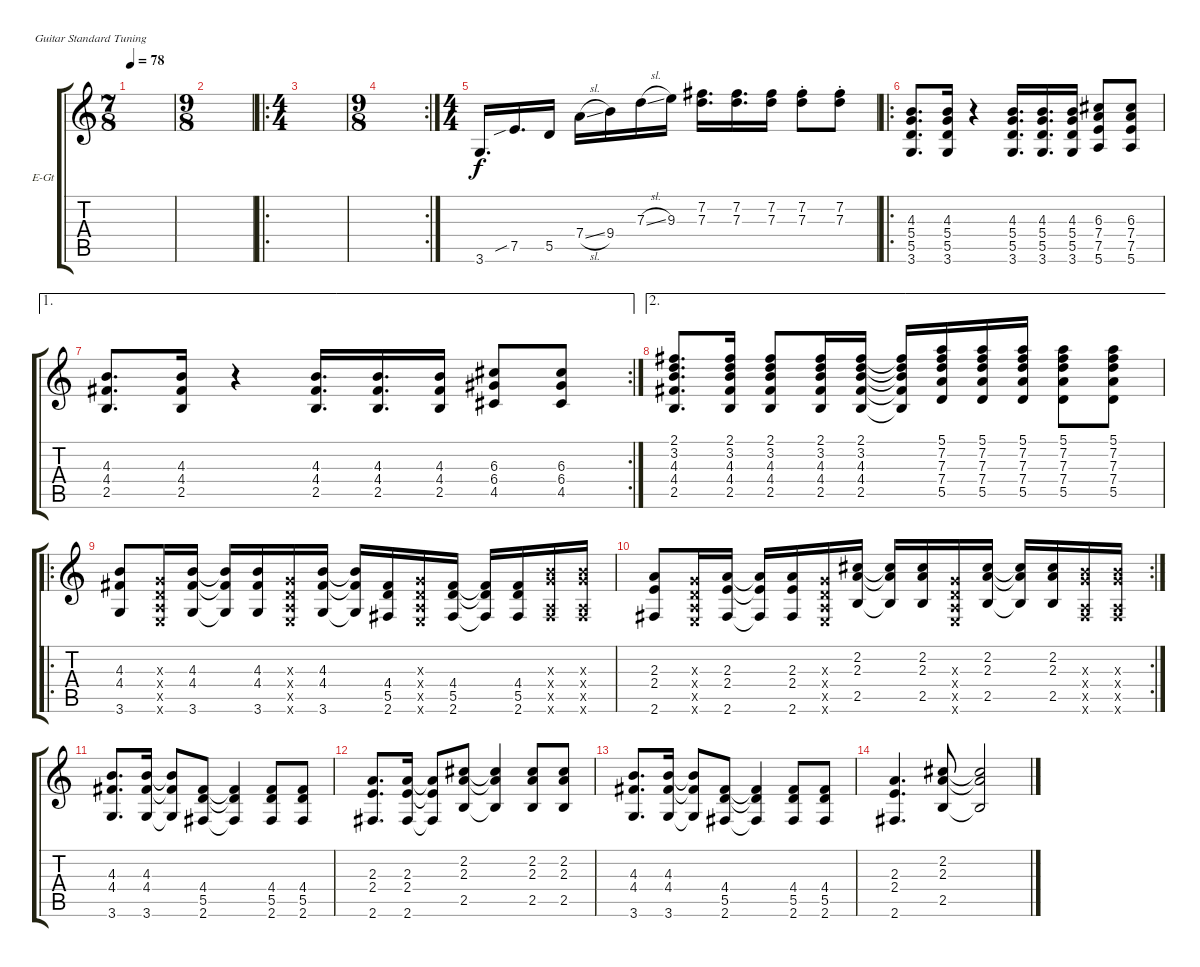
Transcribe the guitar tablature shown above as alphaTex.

\defaultSystemsLayout 4
\bracketExtendMode groupsimilarinstruments
\firstSystemTrackNameOrientation horizontal
\otherSystemsTrackNameOrientation horizontal
\chordDiagramsInScore
\track ("Electric Guitar 2 OD" "E-Gt") {instrument overdrivenguitar}
\staff {score tabs}
\tuning (E4 B3 G3 D3 A2 E2)
\ts (7 8)
\tempo 78
\clef g2
\scale
0.39527
\ks c
|
\ts (9 8)
\scale
0.39527 |
\ro
\ts (4 4)
\scale
0.349593 |
\rc 2
\ts (9 8)
\scale
0.333333 |
\ts (4 4)
\scale
0.317073 3.6.16{d} 7.5{sib}.16{d} 5.5.16 7.4{sl}.16 9.4.16 7.3{sl}.16 9.3.16 (7.3 7.2).16{d} (7.3 7.2).16{d} (7.3 7.2).16 (7.3{st} 7.2).8 (7.3{st} 7.2).8 |
\ro
\scale
0.362745 (3.6 5.5 5.4 4.3).8{d} (3.6 5.5 5.4 4.3).16 r.4 (3.6 5.5 5.4 4.3).16{d} (5.5 4.3 5.4 3.6).16{d} (5.5 4.3 5.4 3.6).16 (5.6 7.5 7.4 6.3).8 (5.6 7.5 7.4 6.3).8 |
\ae 1
\rc 2
\scale
0.333333 (2.5 4.4 4.3).8{d} (4.4 2.5 4.3).16 r.4 (2.5 4.4 4.3).16{d} (2.5 4.4 4.3).16{d} (2.5 4.4 4.3).16 (4.5 6.4 6.3).8 (4.5 6.4 6.3).8 |
\ae 2
\scale
0.303922 (2.5 4.4 4.3 3.2 2.1).8{d} (2.5 4.4 4.3 3.2 2.1).16 (2.5 4.4 4.3 3.2 2.1).8 (2.5 4.4 4.3 3.2 2.1).16 (2.5 4.4 4.3 3.2 2.1).16 (2.1{t} 3.2{t} 4.3{t} 4.4{t} 2.5{t}).16 (5.1 7.2 7.3 7.4 5.5).16 (5.1 7.2 7.3 7.4 5.5).16 (5.1 7.2 7.3 7.4 5.5).16 (5.1 7.2 7.3 7.4 5.5).8 (5.1 7.2 7.3 7.4 5.5).8 |
\ro
\scale
0.362745 (3.6 4.4 4.3).8 (0.3{x} 0.4{x} 0.5{x} 0.6{x}).16 (3.6 4.4 4.3).16 (4.4{t} 4.3{t} 3.6{t}).16 (3.6 4.4 4.3).16 (0.4{x} 0.3{x} 0.5{x} 0.6{x}).16 (3.6 4.4 4.3).16 (3.6{t} 4.4{t} 4.3{t}).16 (2.6 4.4 5.5).16 (0.4{x} 0.3{x} 0.5{x} 0.6{x}).16 (2.6 4.4 5.5).16 (4.4{t} 2.6{t} 5.5{t}).16 (2.6 4.4 5.5).16 (2.6{x} 5.4{x} 4.3{x} 0.5{x}).16 (2.6{x} 5.4{x} 4.3{x} 0.5{x}).16 |
\rc 2
\scale
0.333333 (2.6 2.4 2.3).8 (0.3{x} 0.4{x} 0.5{x} 0.6{x}).16 (2.6 2.4 2.3).16 (2.4{t} 2.3{t} 2.6{t}).16 (2.6 2.4 2.3).16 (0.4{x} 0.3{x} 0.5{x} 0.6{x}).16 (2.3 2.5 2.2).16 (2.3{t} 2.2{t} 2.5{t}).16 (2.3 2.2 2.5).16 (0.4{x} 0.3{x} 0.5{x} 0.6{x}).16 (2.3 2.2 2.5).16 (2.3{t} 2.5{t} 2.2{t}).16 (2.3 2.2 2.5).16 (2.6{x} 5.4{x} 4.3{x} 0.5{x}).16 (2.6{x} 5.4{x} 4.3{x} 0.5{x}).16 |
\scale
0.303922 (3.6 4.4 4.3).8{d} (3.6 4.3 4.4).16 (3.6{t} 4.4{t} 4.3{t}).8 (2.6 4.4 5.5).8 (4.4{t} 5.5{t} 2.6{t}).4 (2.6 5.5 4.4).8 (2.6 5.5 4.4).8 |
(2.6 2.4 2.3).8{d} (2.6 2.3 2.4).16 (2.6{t} 2.4{t} 2.3{t}).8 (2.3 2.2 2.5).8 (2.5{t} 2.3{t} 2.2{t}).4 (2.5 2.2 2.3).8 (2.5 2.3 2.2).8 |
(3.6 4.4 4.3).8{d} (3.6 4.3 4.4).16 (3.6{t} 4.4{t} 4.3{t}).8 (2.6 4.4 5.5).8 (4.4{t} 5.5{t} 2.6{t}).4 (2.6 5.5 4.4).8 (2.6 5.5 4.4).8 |
(2.6 2.4 2.3).4{d} (2.5 2.3 2.2).8 (2.5{t} 2.3{t} 2.2{t}).2
